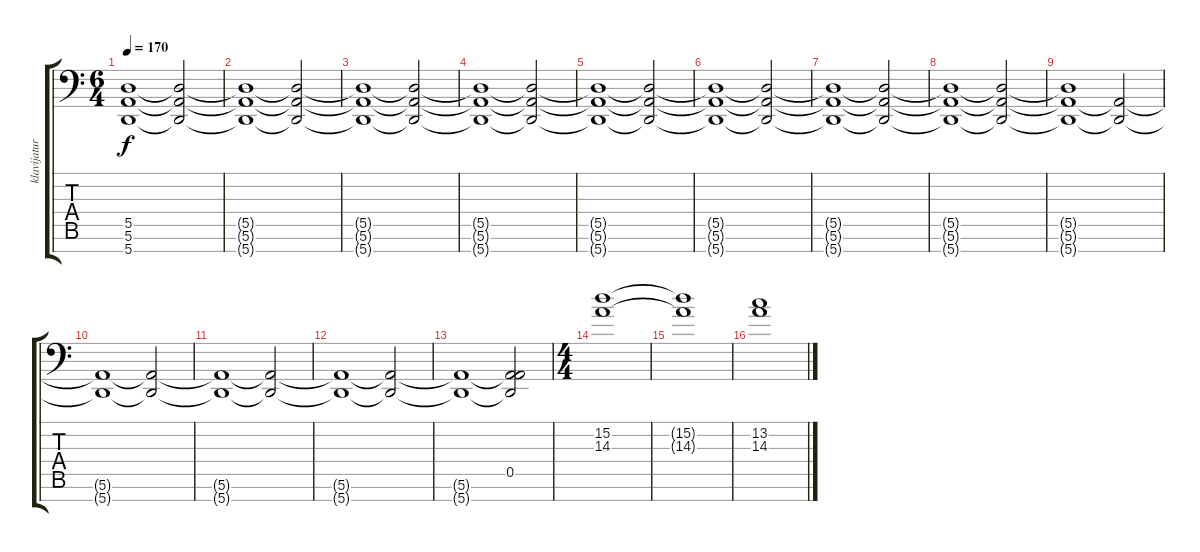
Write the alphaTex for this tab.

\track ("klavijatura 1" "klavijatur") {instrument pad4choir}
\staff {score tabs}
\tuning (E4 B3 G3 D3 A2 E2 A1) {hide}
\ts (6 4)
\tempo 170
\clef f4
\ks c
(5.5 5.6 5.7).1{dy f instrument pad4choir} (5.5{t} 5.6{t} 5.7{t}).2 |
(5.5{t} 5.6{t} 5.7{t}).1 (5.5{t} 5.6{t} 5.7{t}).2 |
(5.5{t} 5.6{t} 5.7{t}).1 (5.5{t} 5.6{t} 5.7{t}).2 |
(5.5{t} 5.6{t} 5.7{t}).1 (5.5{t} 5.6{t} 5.7{t}).2 |
(5.5{t} 5.6{t} 5.7{t}).1 (5.5{t} 5.6{t} 5.7{t}).2 |
(5.5{t} 5.6{t} 5.7{t}).1 (5.5{t} 5.6{t} 5.7{t}).2 |
(5.5{t} 5.6{t} 5.7{t}).1 (5.5{t} 5.6{t} 5.7{t}).2 |
(5.5{t} 5.6{t} 5.7{t}).1 (5.5{t} 5.6{t} 5.7{t}).2 |
(5.5{t} 5.6{t} 5.7{t}).1 (5.6{t} 5.7{t}).2 |
(5.6{t} 5.7{t}).1 (5.6{t} 5.7{t}).2 |
(5.6{t} 5.7{t}).1 (5.6{t} 5.7{t}).2 |
(5.6{t} 5.7{t}).1 (5.6{t} 5.7{t}).2 |
(5.6{t} 5.7{t}).1 (0.5 5.6{t} 5.7{t}).2 |
\ts (4 4)
(15.2 14.3).1 |
(15.2{t} 14.3{t}).1 |
(13.2 14.3).1
